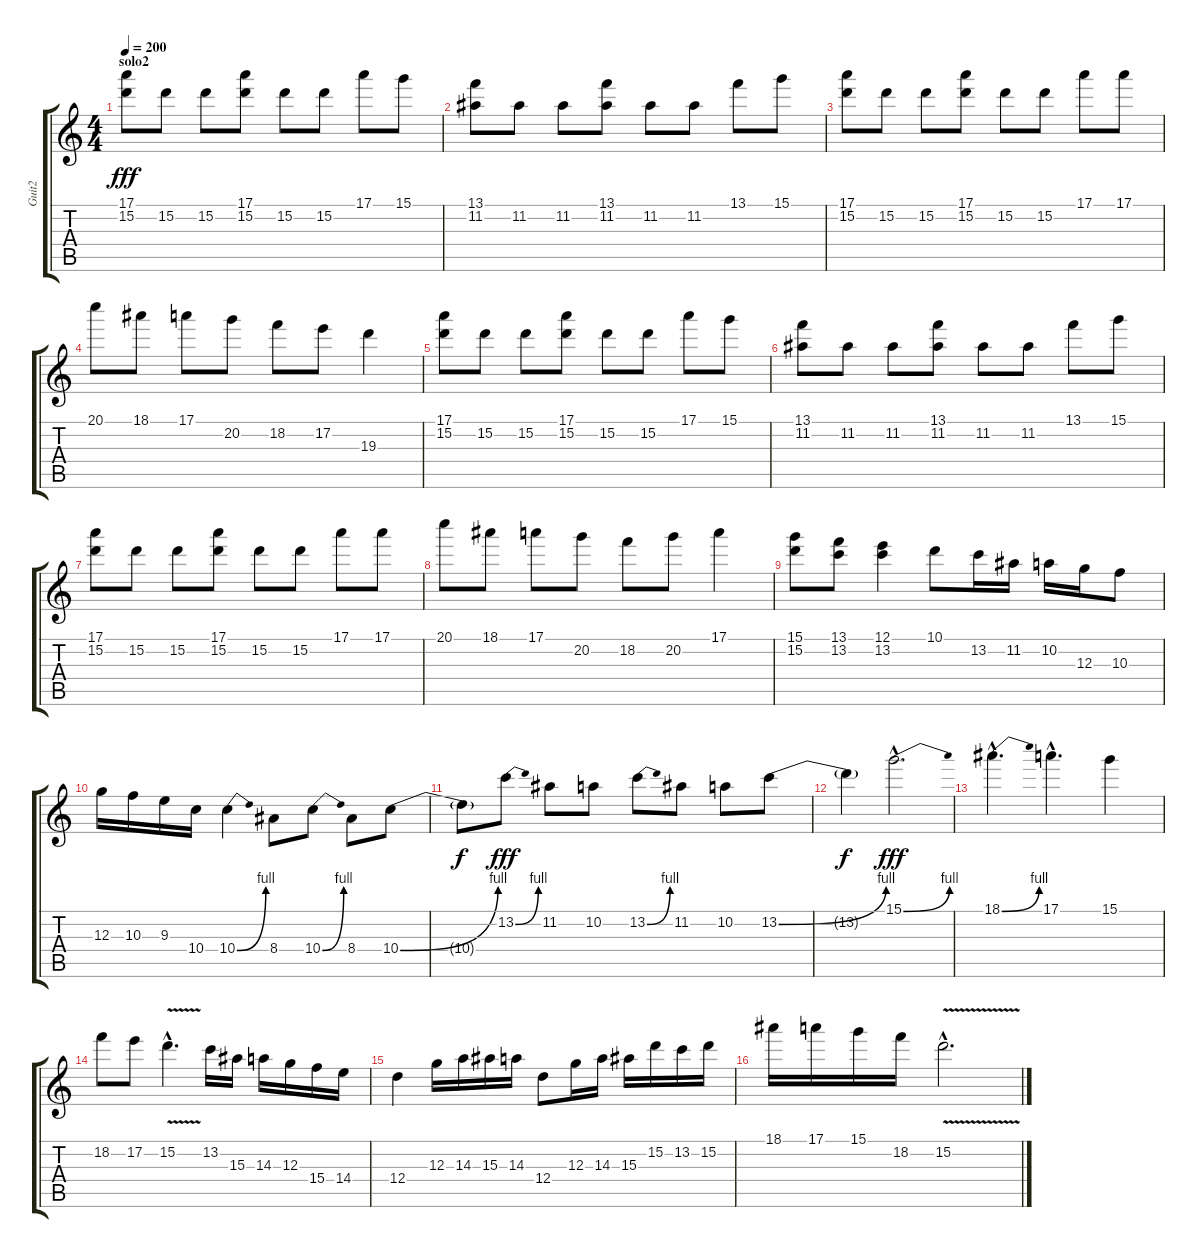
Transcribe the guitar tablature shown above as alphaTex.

\track ("Guit2" "Guit2") {instrument overdrivenguitar}
\staff {score tabs}
\tuning (E4 B3 G3 D3 A2 E2) {hide}
\ts (4 4)
\section ("" "solo2")
\tempo 200
\clef g2
\ks c
(17.1 15.2).8{dy fff volume 13} 15.2.8 15.2.8 (17.1 15.2).8 15.2.8 15.2.8 17.1.8 15.1.8 |
(13.1 11.2).8 11.2.8 11.2.8 (13.1 11.2).8 11.2.8 11.2.8 13.1.8 15.1.8 |
(17.1 15.2).8 15.2.8 15.2.8 (17.1 15.2).8 15.2.8 15.2.8 17.1.8 17.1.8 |
20.1.8 18.1.8 17.1.8 20.2.8 18.2.8 17.2.8 19.3.4 |
(17.1 15.2).8 15.2.8 15.2.8 (17.1 15.2).8 15.2.8 15.2.8 17.1.8 15.1.8 |
(13.1 11.2).8 11.2.8 11.2.8 (13.1 11.2).8 11.2.8 11.2.8 13.1.8 15.1.8 |
(17.1 15.2).8 15.2.8 15.2.8 (17.1 15.2).8 15.2.8 15.2.8 17.1.8 17.1.8 |
20.1.8 18.1.8 17.1.8 20.2.8 18.2.8 20.2.8 17.1.4 |
(15.1 15.2).8 (13.1 13.2).8 (12.1 13.2).4 10.1.8 13.2.16 11.2.16 10.2.16 12.3.16 10.3.8 |
12.3.16 10.3.16 9.3.16 10.4.16 10.4{be (bend 0 0 60 4)}.4 8.4.8 10.4{be (bend 0 0 60 4)}.8 8.4.8 10.4{be (bend 0 0 60 4)}.8 |
10.4{t}.8{dy f} 13.2{be (bend 0 0 60 4)}.8{dy fff} 11.2.8 10.2.8 13.2{be (bend 0 0 60 4)}.8 11.2.8 10.2.8 13.2{be (bend 0 0 60 4)}.8 |
13.2{t}.4{dy f} 15.1{be (bend 0 0 60 4) hac}.2{d dy fff} |
18.1{be (bend 0 0 60 4) hac}.4{d} 17.1{hac}.4{d} 15.1.4 |
18.2.8 17.2.8 15.2{v hac}.4{d} 13.2.16 15.3.16 14.3.16 12.3.16 15.4.16 14.4.16 |
12.4.4 12.3.16 14.3.16 15.3.16 14.3.16 12.4.8 12.3.16 14.3.16 15.3.16 15.2.16 13.2.16 15.2.16 |
18.1.16 17.1.16 15.1.16 18.2.16 15.2{v hac}.2{d}
